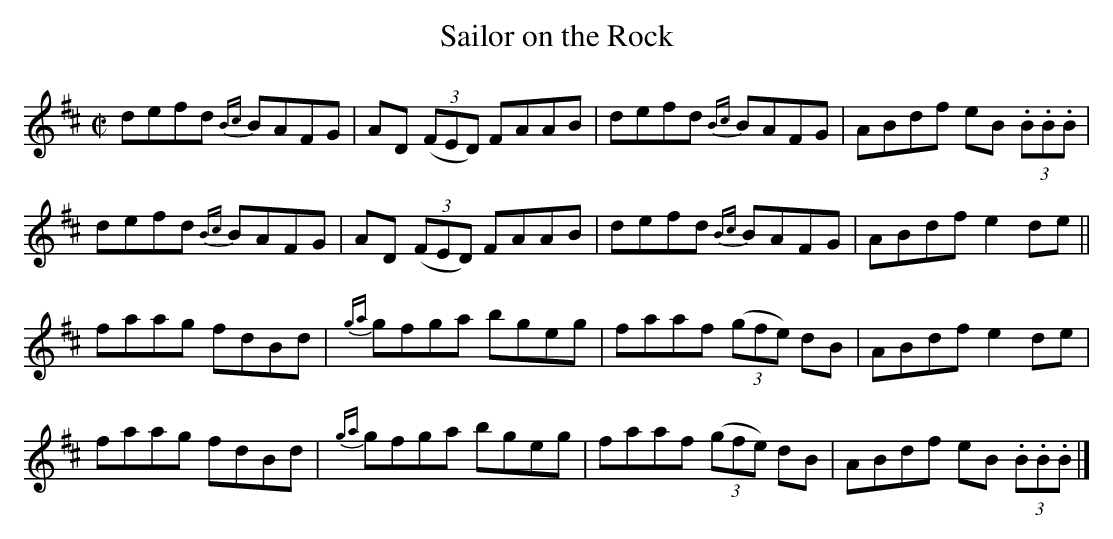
X:1
U: ~ = !turn!
T:Sailor on the Rock
M:C|
L:1/8
K:Bm
defd {Bc}BAFG | AD ((3FED) FAAB | defd {Bc}BAFG | ABdf eB (3.B.B.B |
defd {Bc}BAFG | AD ((3FED) FAAB | defd {Bc}BAFG | ABdf e2 de ||
faag fdBd | {ga}gfga bgeg | faaf ((3gfe) dB | ABdf e2 de |
faag fdBd | {ga}gfga bgeg | faaf ((3gfe) dB | ABdf eB (3.B.B.B |]
